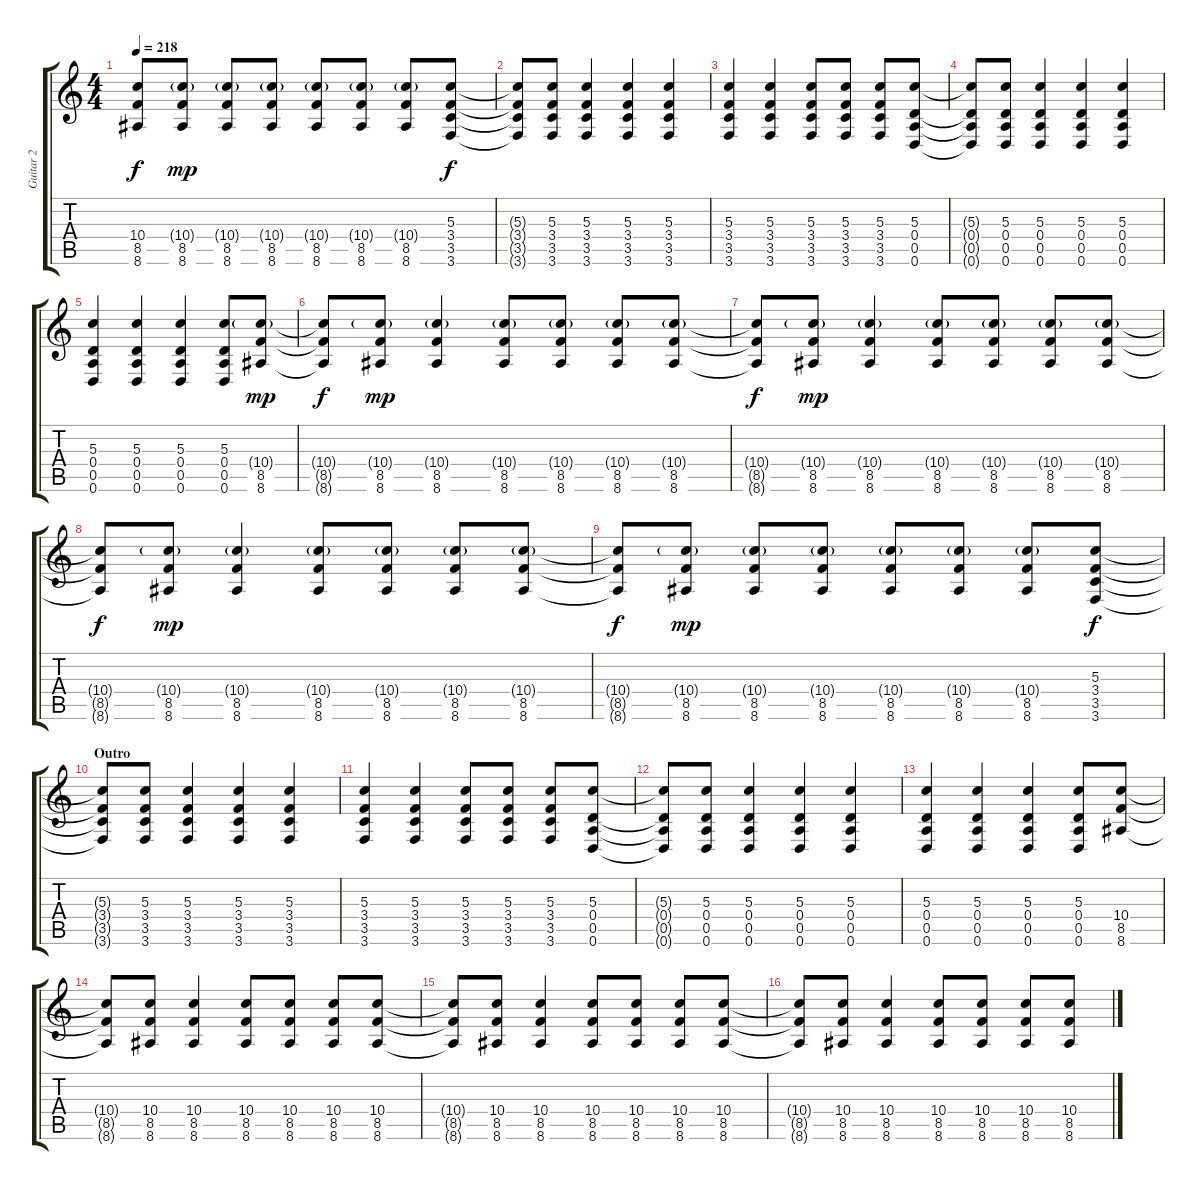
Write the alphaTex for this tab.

\track ("Guitar 2" "Guitar 2") {instrument distortionguitar}
\staff {score tabs}
\tuning (E4 B3 G3 D3 A2 D2) {hide}
\ts (4 4)
\tempo 218
\clef g2
\ks c
(10.4{t} 8.5{t} 8.6{t}).8{dy f} (10.4{g} 8.5 8.6).8{dy mp} (10.4{g} 8.5 8.6).8 (10.4{g} 8.5 8.6).8 (10.4{g} 8.5 8.6).8 (10.4{g} 8.5 8.6).8 (10.4{g} 8.5 8.6).8 (5.3 3.4 3.5 3.6).8{dy f} |
(5.3{t} 3.4{t} 3.5{t} 3.6{t}).8 (5.3 3.4 3.5 3.6).8 (5.3 3.4 3.5 3.6).4 (5.3 3.4 3.5 3.6).4 (5.3 3.4 3.5 3.6).4 |
(5.3 3.4 3.5 3.6).4 (5.3 3.4 3.5 3.6).4 (5.3 3.4 3.5 3.6).8 (5.3 3.4 3.5 3.6).8 (5.3 3.4 3.5 3.6).8 (5.3 0.4 0.5 0.6).8 |
(5.3{t} 0.4{t} 0.5{t} 0.6{t}).8 (5.3 0.4 0.5 0.6).8 (5.3 0.4 0.5 0.6).4 (5.3 0.4 0.5 0.6).4 (5.3 0.4 0.5 0.6).4 |
(5.3 0.4 0.5 0.6).4 (5.3 0.4 0.5 0.6).4 (5.3 0.4 0.5 0.6).4 (5.3 0.4 0.5 0.6).8 (10.4{g} 8.5 8.6).8{dy mp} |
(10.4{t} 8.5{t} 8.6{t}).8{dy f} (10.4{g} 8.5 8.6).8{dy mp} (10.4{g} 8.5 8.6).4 (10.4{g} 8.5 8.6).8 (10.4{g} 8.5 8.6).8 (10.4{g} 8.5 8.6).8 (10.4{g} 8.5 8.6).8 |
(10.4{t} 8.5{t} 8.6{t}).8{dy f} (10.4{g} 8.5 8.6).8{dy mp} (10.4{g} 8.5 8.6).4 (10.4{g} 8.5 8.6).8 (10.4{g} 8.5 8.6).8 (10.4{g} 8.5 8.6).8 (10.4{g} 8.5 8.6).8 |
(10.4{t} 8.5{t} 8.6{t}).8{dy f} (10.4{g} 8.5 8.6).8{dy mp} (10.4{g} 8.5 8.6).4 (10.4{g} 8.5 8.6).8 (10.4{g} 8.5 8.6).8 (10.4{g} 8.5 8.6).8 (10.4{g} 8.5 8.6).8 |
(10.4{t} 8.5{t} 8.6{t}).8{dy f} (10.4{g} 8.5 8.6).8{dy mp} (10.4{g} 8.5 8.6).8 (10.4{g} 8.5 8.6).8 (10.4{g} 8.5 8.6).8 (10.4{g} 8.5 8.6).8 (10.4{g} 8.5 8.6).8 (5.3 3.4 3.5 3.6).8{dy f} |
\section ("" "Outro")
(5.3{t} 3.4{t} 3.5{t} 3.6{t}).8 (5.3 3.4 3.5 3.6).8 (5.3 3.4 3.5 3.6).4 (5.3 3.4 3.5 3.6).4 (5.3 3.4 3.5 3.6).4 |
(5.3 3.4 3.5 3.6).4 (5.3 3.4 3.5 3.6).4 (5.3 3.4 3.5 3.6).8 (5.3 3.4 3.5 3.6).8 (5.3 3.4 3.5 3.6).8 (5.3 0.4 0.5 0.6).8 |
(5.3{t} 0.4{t} 0.5{t} 0.6{t}).8 (5.3 0.4 0.5 0.6).8 (5.3 0.4 0.5 0.6).4 (5.3 0.4 0.5 0.6).4 (5.3 0.4 0.5 0.6).4 |
(5.3 0.4 0.5 0.6).4 (5.3 0.4 0.5 0.6).4 (5.3 0.4 0.5 0.6).4 (5.3 0.4 0.5 0.6).8 (10.4 8.5 8.6).8 |
(10.4{t} 8.5{t} 8.6{t}).8 (10.4 8.5 8.6).8 (10.4 8.5 8.6).4 (10.4 8.5 8.6).8 (10.4 8.5 8.6).8 (10.4 8.5 8.6).8 (10.4 8.5 8.6).8 |
(10.4{t} 8.5{t} 8.6{t}).8 (10.4 8.5 8.6).8 (10.4 8.5 8.6).4 (10.4 8.5 8.6).8 (10.4 8.5 8.6).8 (10.4 8.5 8.6).8 (10.4 8.5 8.6).8 |
(10.4{t} 8.5{t} 8.6{t}).8 (10.4 8.5 8.6).8 (10.4 8.5 8.6).4 (10.4 8.5 8.6).8 (10.4 8.5 8.6).8 (10.4 8.5 8.6).8 (10.4 8.5 8.6).8
